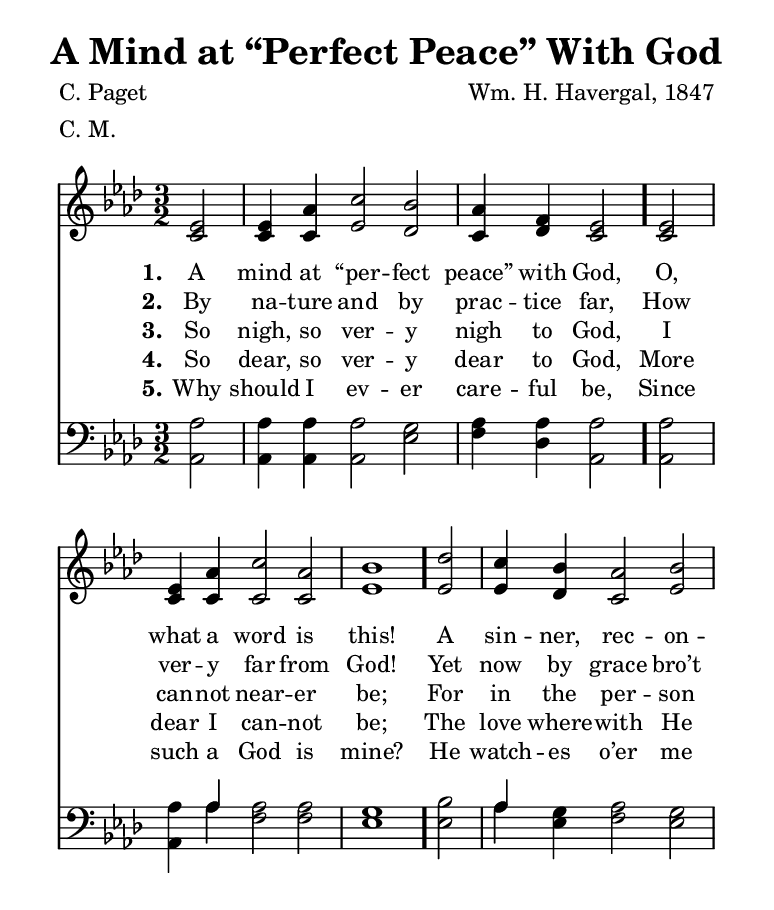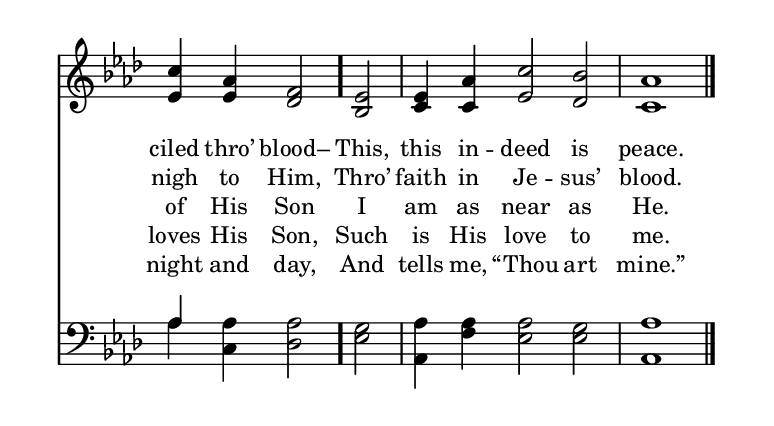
\include "common/global.ily"
\paper {
  \include "common/paper.ily"
  ragged-bottom = ##t
}

\header{
  hymnnumber = "252"
  title = "A Mind at “Perfect Peace” With God"
  tunename = "Evan"
  meter = "C. M."
  poet = "C. Paget"
  composer = "Wm. H. Havergal, 1847"
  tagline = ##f
}

global = {
  \include "common/overrides.ily"
  \override Staff.TimeSignature.style = #'numbered
  \time 3/2
  \override Score.MetronomeMark.transparent = ##t % hide all fermata changes too
  \tempo 4=100
  \key aes \major
  \partial 2
  \autoBeamOff
}

patternA = { c2 | c4 c c2 c | c4 c c2 }
patternB = { c2 | c4 c c2 c | c1 }

notesSoprano = {
\global
\relative c' {

  \changePitch \patternA { ees | ees aes c bes | aes f ees }
  \changePitch \patternB { ees | ees aes c aes | bes } \eogbreak
  \changePitch \patternA { des | c bes aes bes | c aes f }
  \changePitch \patternB { ees | ees aes c bes | aes } \eogbreak

  \bar "|."

}
}

notesAlto = {
\global
\relative e' {

  \changePitch \patternA { c | c c ees des | c des c }
  \changePitch \patternB { c | c c c c | ees }
  \changePitch \patternA { ees | ees des c ees | ees ees des }
  \changePitch \patternB { bes | c c ees des | c }

}
}

notesTenor = {
\global
\relative a {

  \changePitch \patternA { aes | aes aes aes g | aes aes aes }
  \changePitch \patternB { aes | aes aes aes aes | g }
  \changePitch \patternA { bes | aes g aes g | aes aes aes }
  \changePitch \patternB { g | aes aes aes g | aes }

}
}

notesBass = {
\global
\relative f, {

  \changePitch \patternA { aes | aes aes aes ees' | f des aes }
  \changePitch \patternB { aes | aes aes' f f | ees }
  \changePitch \patternA { ees | aes ees f ees | aes c, des }
  \changePitch \patternB { ees | aes, f' ees ees | aes, }

}
}

wordsA = \lyricmode {
\set stanza = "1."

A mind at “per -- fect peace” with God, \bar "."
O, what a word is this! \bar "."
A sin -- ner, rec -- on -- ciled thro’ blood– \bar "."
This, this in -- deed is peace. \bar "."

}

wordsB = \lyricmode {
\set stanza = "2."

By na -- ture and by prac -- tice far,
How ver -- y far from God!
Yet now by grace bro’t nigh to Him,
Thro’ faith in Je -- sus’ blood.

}

wordsC = \lyricmode {
\set stanza = "3."

So nigh, so ver -- y nigh to God,
I can -- not near -- er be;
For in the per -- son of His Son
I am as near as He.

}

wordsD = \lyricmode {
\set stanza = "4."

So dear, so ver -- y dear to God,
More dear I can -- not be;
The love where -- with He loves His Son,
Such is His love to me.

}

wordsE = \lyricmode {
\set stanza = "5."

Why should I ev -- er care -- ful be,
Since such a God is mine?
He watch -- es o’er me night and day,
And tells me, “Thou art mine.”

}

\score {
  \context ChoirStaff <<
    \context Staff = upper <<
      \set ChoirStaff.systemStartDelimiter = #'SystemStartBar
      \set ChoirStaff.printPartCombineTexts = ##f
      \partcombine #'(2 . 9) \notesSoprano \notesAlto
      \context NullVoice = sopranos { \voiceOne << \notesSoprano >> }
      \context NullVoice = altos { \voiceTwo << \notesAlto >> }
      \context Lyrics = one   \lyricsto sopranos \wordsA
      \context Lyrics = two   \lyricsto sopranos \wordsB
      \context Lyrics = three \lyricsto sopranos \wordsC
      \context Lyrics = four  \lyricsto sopranos \wordsD
      \context Lyrics = five  \lyricsto sopranos \wordsE
    >>
    \context Staff = men <<
      \clef bass
      \set ChoirStaff.printPartCombineTexts = ##f
      \partcombine #'(2 . 9) \notesTenor \notesBass
      \context NullVoice = tenors { \voiceOne << \notesTenor >> }
      \context NullVoice = basses { \voiceTwo << \notesBass >> }
    >>
  >>
  \layout {
    \include "common/layout.ily"
  }
  \midi{
    \include "common/midi.ily"
  }
}

\version "2.19.49"  % necessary for upgrading to future LilyPond versions.

% vi:set et ts=2 sw=2 ai nocindent syntax=lilypond:
